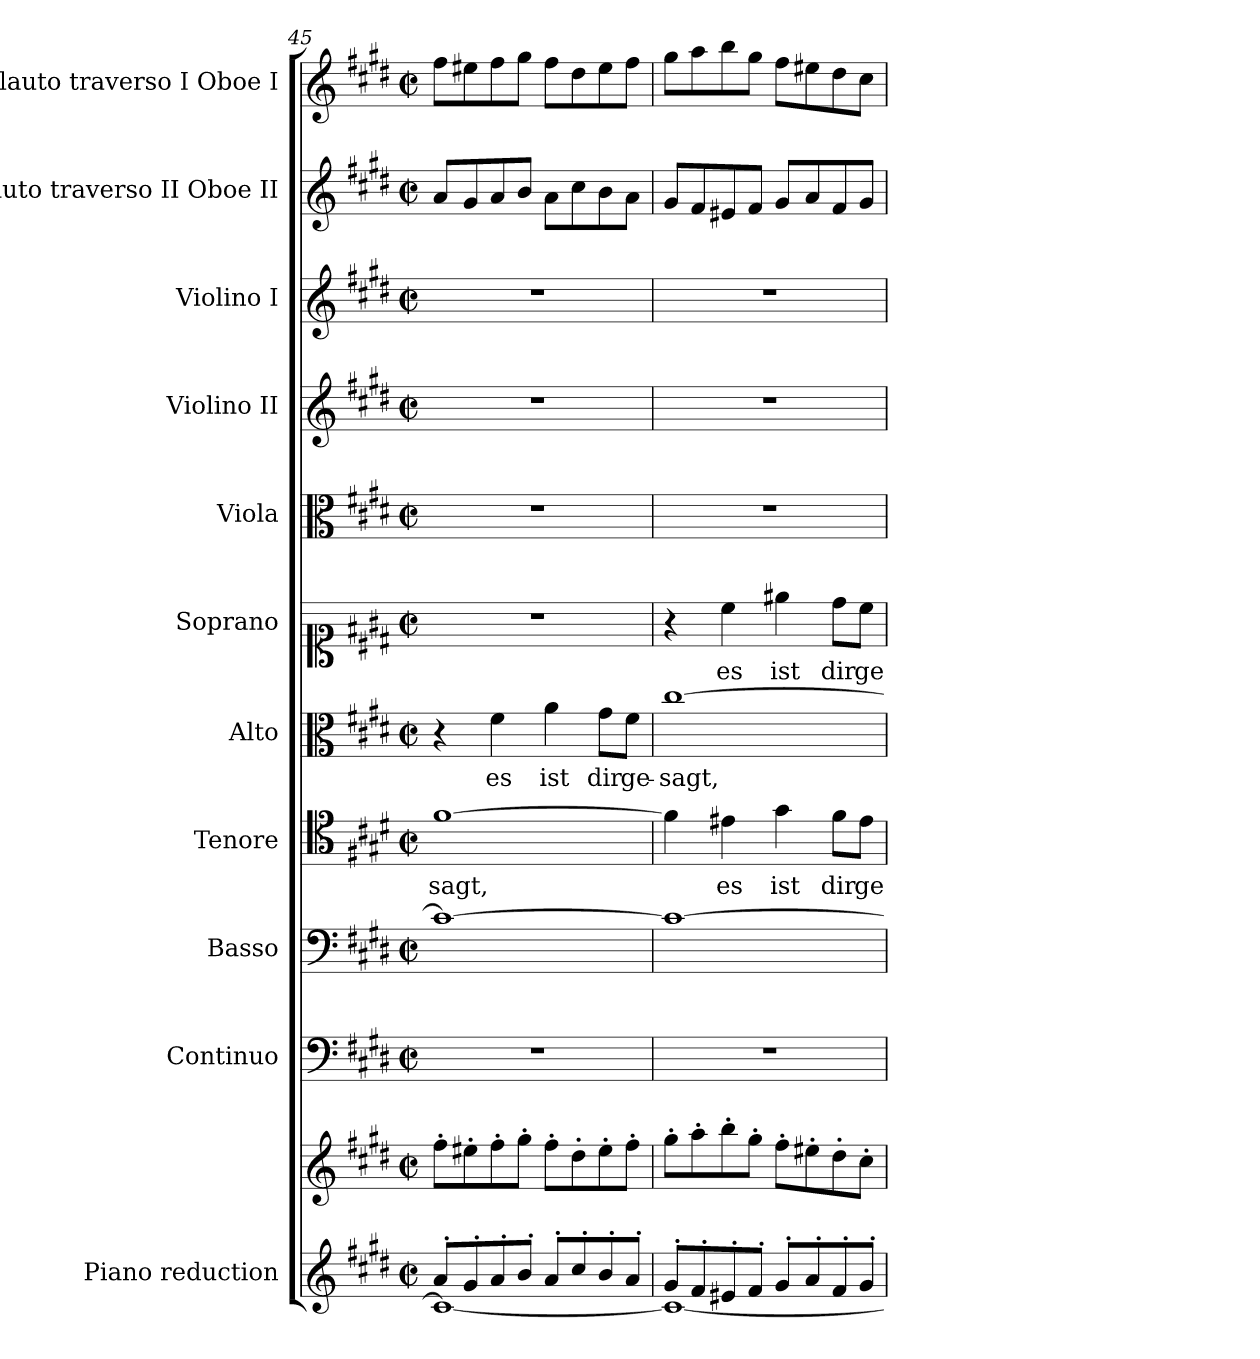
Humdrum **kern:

**kern	**kern	**kern	**kern	**kern	**text	**kern	**text	**kern	**text	**kern	**kern	**kern	**kern	**kern
*part11	*part11	*part10	*part9	*part8	*part8	*part7	*part7	*part6	*part6	*part5	*part4	*part3	*part2	*part1
*staff12	*staff11	*staff10	*staff9	*staff8	*staff8	*staff7	*staff7	*staff6	*staff6	*staff5	*staff4	*staff3	*staff2	*staff1
*I"Piano reduction	*	*I"Continuo	*I"Basso	*I"Tenore	*	*I"Alto	*	*I"Soprano	*	*I"Viola	*I"Violino II	*I"Violino I	*I"Flauto traverso II Oboe II	*I"Flauto traverso I Oboe I
*I'Pno	*	*	*	*	*	*	*	*	*	*	*	*	*I'Ob	*I'Ob
*clefG2	*clefG2	*clefF4	*clefF4	*clefC4	*	*clefC3	*	*clefC1	*	*clefC3	*clefG2	*clefG2	*clefG2	*clefG2
*k[f#c#g#d#]	*k[f#c#g#d#]	*k[f#c#g#d#]	*k[f#c#g#d#]	*k[f#c#g#d#]	*	*k[f#c#g#d#]	*	*k[f#c#g#d#]	*	*k[f#c#g#d#]	*k[f#c#g#d#]	*k[f#c#g#d#]	*k[f#c#g#d#]	*k[f#c#g#d#]
*M2/2	*M2/2	*M2/2	*M2/2	*M2/2	*	*M2/2	*	*M2/2	*	*M2/2	*M2/2	*M2/2	*M2/2	*M2/2
*met(c|)	*met(c|)	*met(c|)	*met(c|)	*met(c|)	*	*met(c|)	*	*met(c|)	*	*met(c|)	*met(c|)	*met(c|)	*met(c|)	*met(c|)
=45	=45	=45	=45	=45	=45	=45	=45	=45	=45	=45	=45	=45	=45	=45
*^	*	*	*	*	*	*	*	*	*	*	*	*	*	*
!	!	!	!	!	!	!LO:LY:b	!	!	!	!	!	!	!	!	!
8a'/L	1c#_	8ff#'\L	1r	1c#_	[1f#	sagt,	4r	.	1r	.	1r	1r	1r	8a/L	8ff#\L
8g#'/	.	8ee#X'\	.	.	.	.	.	.	.	.	.	.	.	8g#/	8ee#X\
!	!	!	!	!	!	!	!	!LO:LY:b	!	!	!	!	!	!	!
8a'/	.	8ff#'\	.	.	.	.	4f#\	es	.	.	.	.	.	8a/	8ff#\
8b'/J	.	8gg#'\J	.	.	.	.	.	.	.	.	.	.	.	8b/J	8gg#\J
!	!	!	!	!	!	!	!	!LO:LY:b	!	!	!	!	!	!	!
8a'/L	.	8ff#'\L	.	.	.	.	4a\	ist	.	.	.	.	.	8a\L	8ff#\L
8cc#'/	.	8dd#'\	.	.	.	.	.	.	.	.	.	.	.	8cc#\	8dd#\
!	!	!	!	!	!	!	!	!LO:LY:b	!	!	!	!	!	!	!
8b'/	.	8ee#'\	.	.	.	.	8g#\L	dir	.	.	.	.	.	8b\	8ee#\
!	!	!	!	!	!	!	!	!LO:LY:b	!	!	!	!	!	!	!
8a'/J	.	8ff#'\J	.	.	.	.	8f#\J	ge-	.	.	.	.	.	8a\J	8ff#\J
=46	=46	=46	=46	=46	=46	=46	=46	=46	=46	=46	=46	=46	=46	=46	=46
!	!	!	!	!	!	!	!	!LO:LY:b	!	!	!	!	!	!	!
8g#'/L	1c#_	8gg#'\L	1r	1c#_	4f#\]	.	[1cc#	-sagt,	4r	.	1r	1r	1r	8g#/L	8gg#\L
8f#'/	.	8aa'\	.	.	.	.	.	.	.	.	.	.	.	8f#/	8aa\
!	!	!	!	!	!	!LO:LY:b	!	!	!	!LO:LY:b	!	!	!	!	!
8e#X'/	.	8bb'\	.	.	4e#X\	es	.	.	4cc#\	es	.	.	.	8e#X/	8bb\
8f#'/J	.	8gg#'\J	.	.	.	.	.	.	.	.	.	.	.	8f#/J	8gg#\J
!	!	!	!	!	!	!LO:LY:b	!	!	!	!LO:LY:b	!	!	!	!	!
8g#'/L	.	8ff#'\L	.	.	4g#\	ist	.	.	4ee#X\	ist	.	.	.	8g#/L	8ff#\L
8a'/	.	8ee#X'\	.	.	.	.	.	.	.	.	.	.	.	8a/	8ee#X\
!	!	!	!	!	!	!LO:LY:b	!	!	!	!LO:LY:b	!	!	!	!	!
8f#'/	.	8dd#'\	.	.	8f#\L	dir	.	.	8dd#\L	dir	.	.	.	8f#/	8dd#\
!	!	!	!	!	!	!LO:LY:b	!	!	!	!LO:LY:b	!	!	!	!	!
8g#'/J	.	8cc#'\J	.	.	8e#\J	ge-	.	.	8cc#\J	ge-	.	.	.	8g#/J	8cc#\J
*v	*v	*	*	*	*	*	*	*	*	*	*	*	*	*	*
=	=	=	=	=	=	=	=	=	=	=	=	=	=	=
*-	*-	*-	*-	*-	*-	*-	*-	*-	*-	*-	*-	*-	*-	*-
